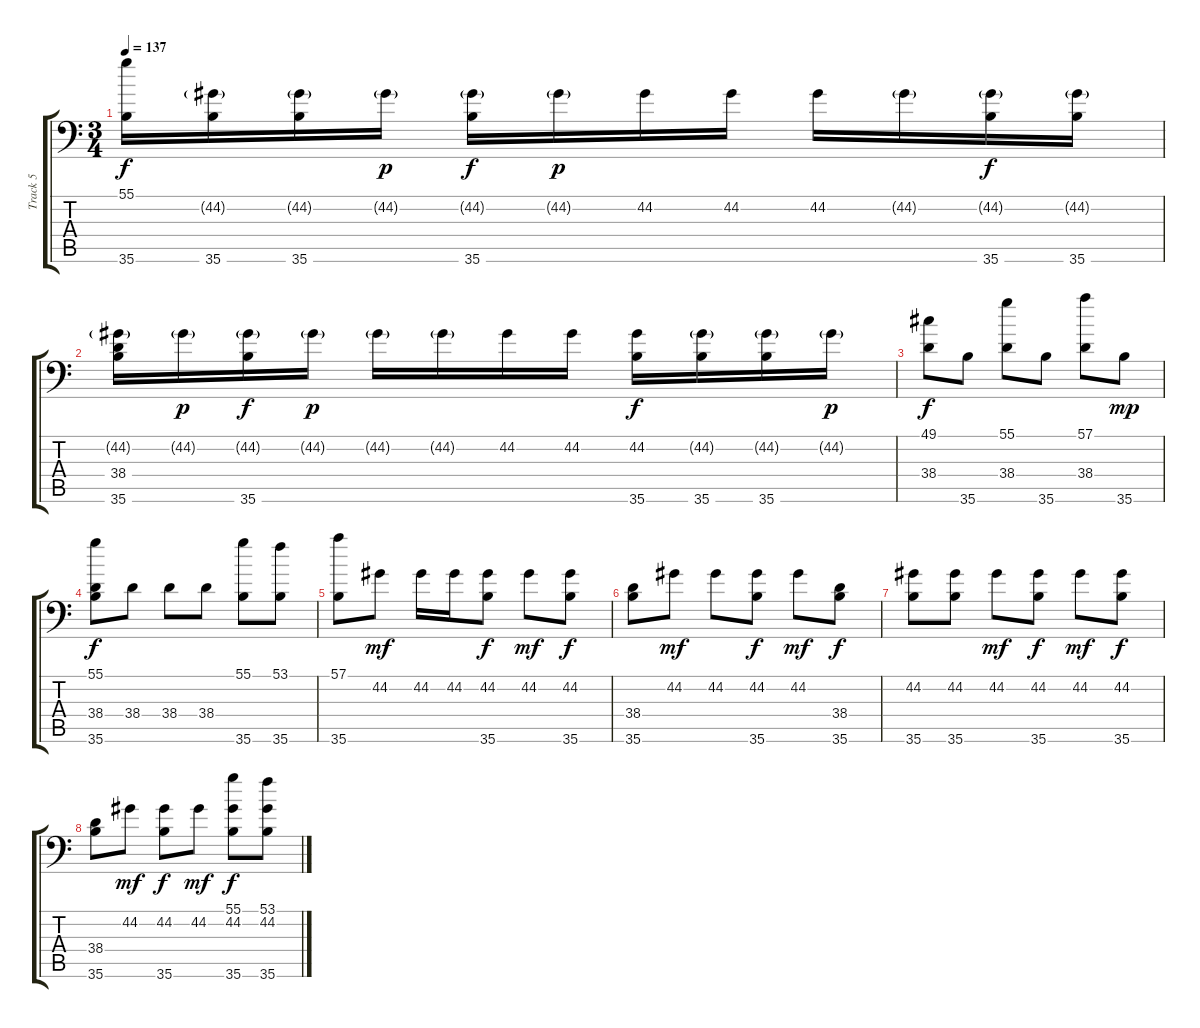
\track ("Track 5" "Track 5") {instrument acousticgrandpiano}
\staff {score tabs}
\tuning (C-1 C-1 C-1 C-1 C-1 C-1) {hide}
\ts (3 4)
\tempo 137
\clef f4
\ks c
(55.1 35.6).16{dy f} (44.2{g} 35.6).16 (44.2{g} 35.6).16 44.2{g}.16{dy p} (44.2{g} 35.6).16{dy f} 44.2{g}.16{dy p} 44.2.16 44.2.16 44.2.16 44.2{g}.16 (44.2{g} 35.6).16{dy f} (44.2{g} 35.6).16 |
(44.2{g} 38.4 35.6).16 44.2{g}.16{dy p} (44.2{g} 35.6).16{dy f} 44.2{g}.16{dy p} 44.2{g}.16 44.2{g}.16 44.2.16 44.2.16 (44.2 35.6).16{dy f} (44.2{g} 35.6).16 (44.2{g} 35.6).16 44.2{g}.16{dy p} |
(49.1 38.4).8{dy f} 35.6.8 (55.1 38.4).8 35.6.8 (57.1 38.4).8 35.6.8{dy mp} |
(55.1 38.4 35.6).8{dy f} 38.4.8 38.4.8 38.4.8 (55.1 35.6).8 (53.1 35.6).8 |
(57.1 35.6).8 44.2.8{dy mf} 44.2.16 44.2.16 (44.2 35.6).8{dy f} 44.2.8{dy mf} (44.2 35.6).8{dy f} |
(38.4 35.6).8 44.2.8{dy mf} 44.2.8 (44.2 35.6).8{dy f} 44.2.8{dy mf} (38.4 35.6).8{dy f} |
(44.2 35.6).8 (44.2 35.6).8 44.2.8{dy mf} (44.2 35.6).8{dy f} 44.2.8{dy mf} (44.2 35.6).8{dy f} |
(38.4 35.6).8 44.2.8{dy mf} (44.2 35.6).8{dy f} 44.2.8{dy mf} (55.1 44.2 35.6).8{dy f} (53.1 44.2 35.6).8
